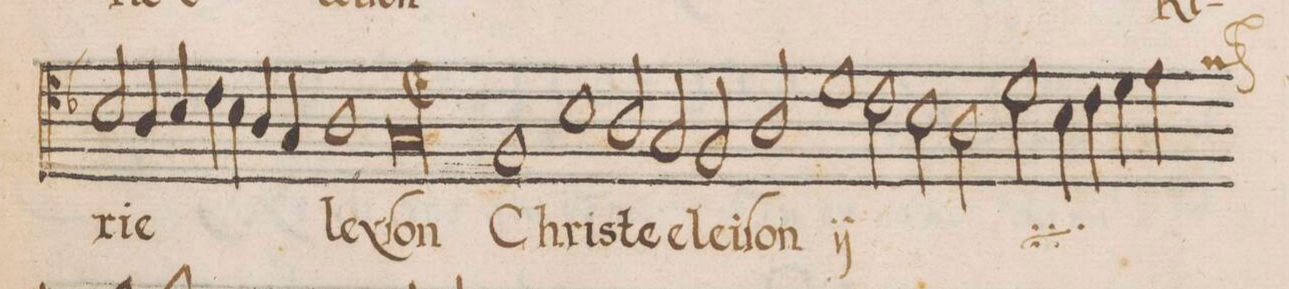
**kern	**text
*I"TENOR	*
*clefC4	*
*k[b-]	*
*met(C|)	*
*M2/1	*
2B-/	-ri-
4A/	-e-
4B-/	.
4c\	.
4B-\	.
4A/	.
4G/	.
=14-	=14-
1A	-ley-
1G;l	-ſon
=15||	=15||
1F	Chri-
1B-	-ste
=16-	=16-
2A/	e-
2G/	-lei-
2F/	-ſon
*	*ij
2A/	e-
=17-	=17-
1d	-lei-
2c\	.
2B-\	.
=18-	=18-
2A\	-ſon
2d\	Chri-
4B-\	-ste
4c\	.
4d\	.
*custos:f	*
4e\	.
*-	*-
